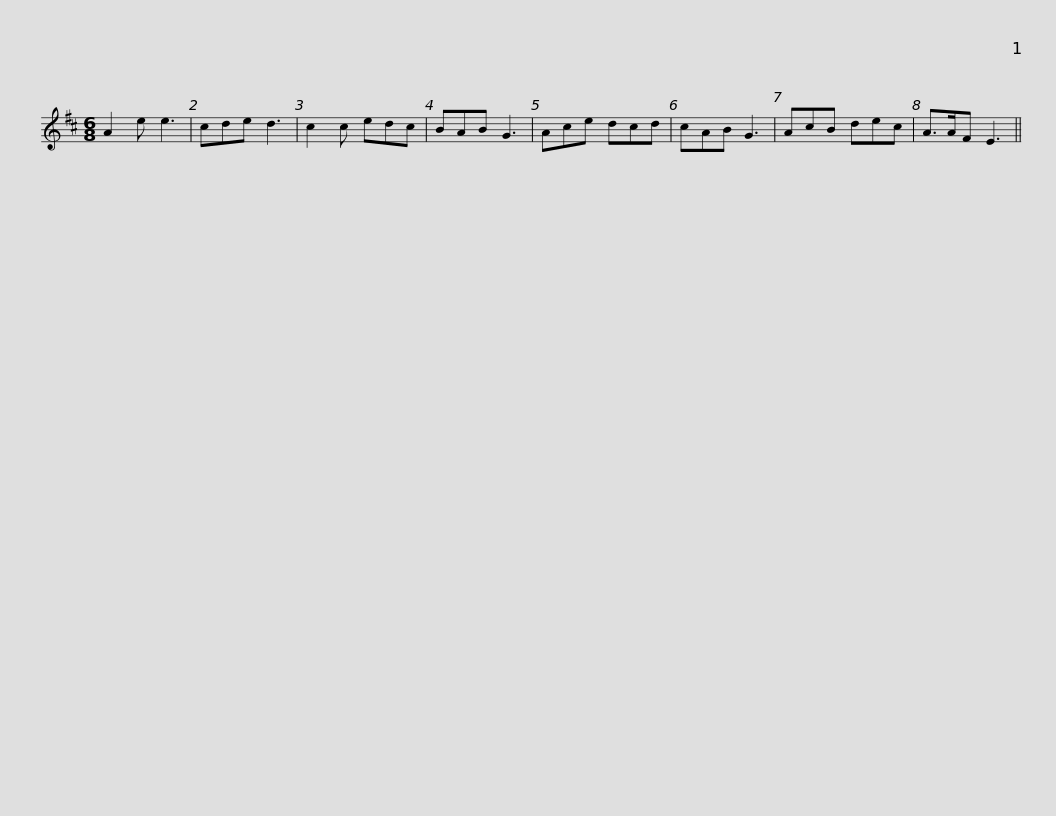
X:1
L:1/8
M:6/8
I:linebreak $
K:D
V:1 treble
V:1
 A2 e e3 | cde d3 | c2 c edc | BAB G3 | Ace dcd | %5
 cAB G3 | AcB dec | A>AF E3 || %8
